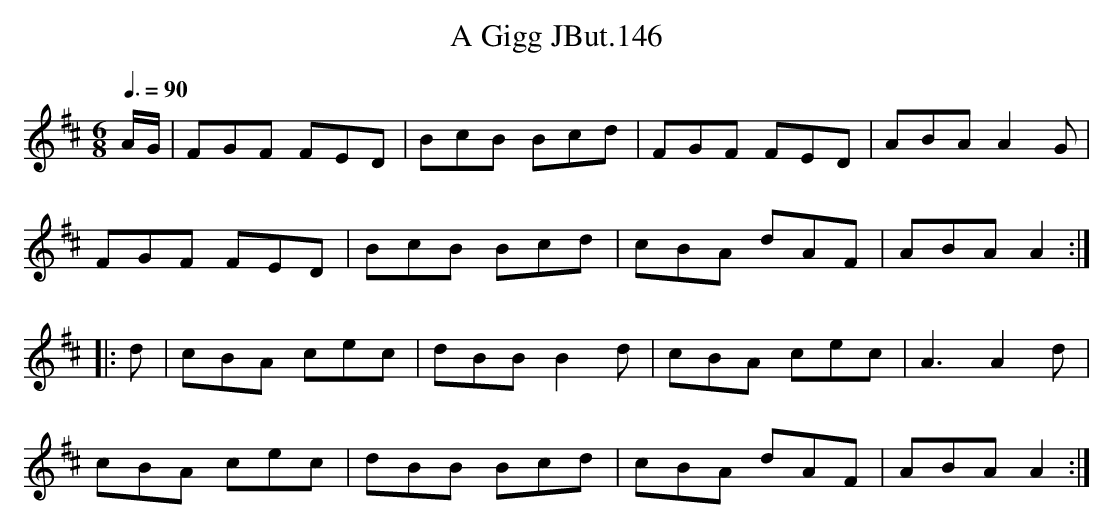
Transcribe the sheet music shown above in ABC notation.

X:1
T:Gigg JBut.146, A
M:6/8
L:1/8
Q:3/8=90
K:D
A/G/ | FGF FED | BcB Bcd | FGF FED | ABA A2G |
FGF FED | BcB Bcd | cBA dAF | ABA A2 :|
|: d | cBA cec | dBB B2d | cBA cec | A3 A2d |
cBA cec | dBB Bcd | cBA dAF | ABA A2 :|
